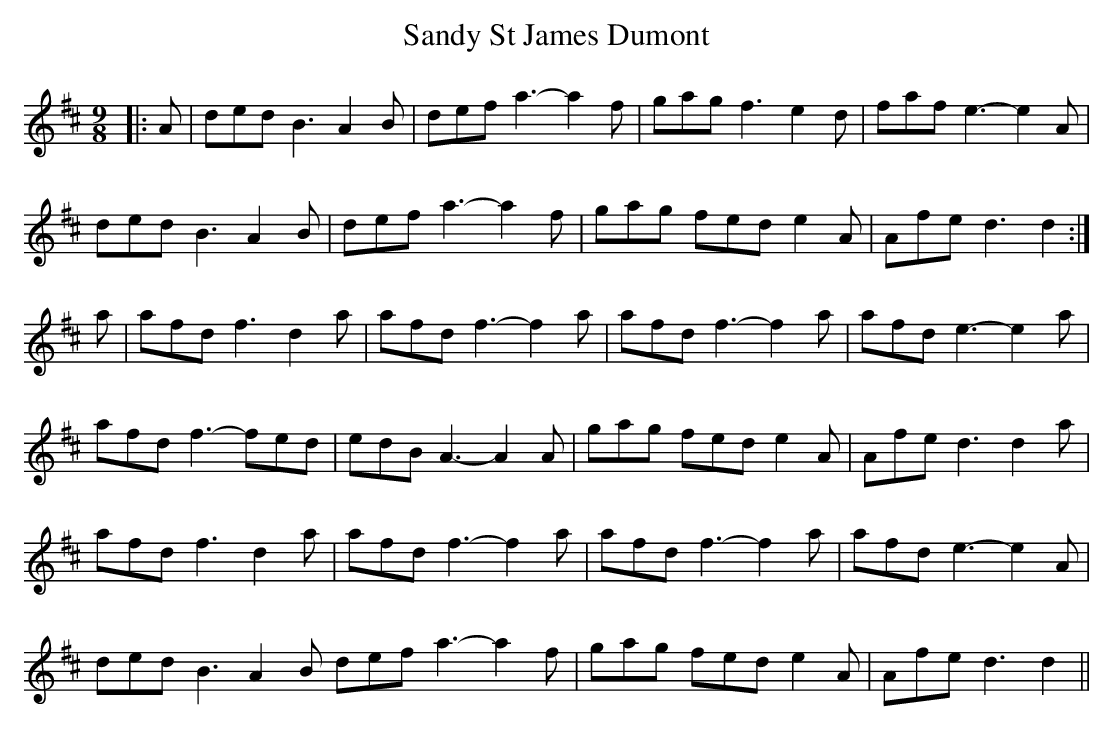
X:1
T: Sandy St James Dumont
M: 9/8
L: 1/8
K: Dmaj
|:A|ded B3 A2 B|def a3 -a2 f|gag f3 e2 d|faf e3 -e2 A|
ded B3 A2 B|def a3 -a2 f|gag fed e2 A|Afe d3 d2:|
a|afd f3 d2a|afd f3 -f2 a|afd f3 -f2 a|afd e3 -e2 a|
afd f3 -fed|edB A3 -A2 A|gag fed e2 A|Afe d3 d2a|
afd f3 d2a|afd f3 -f2 a|afd f3 -f2 a|afd e3 -e2 A|
ded B3 A2 B def a3 -a2 f|gag fed e2 A|Afe d3 d2||
